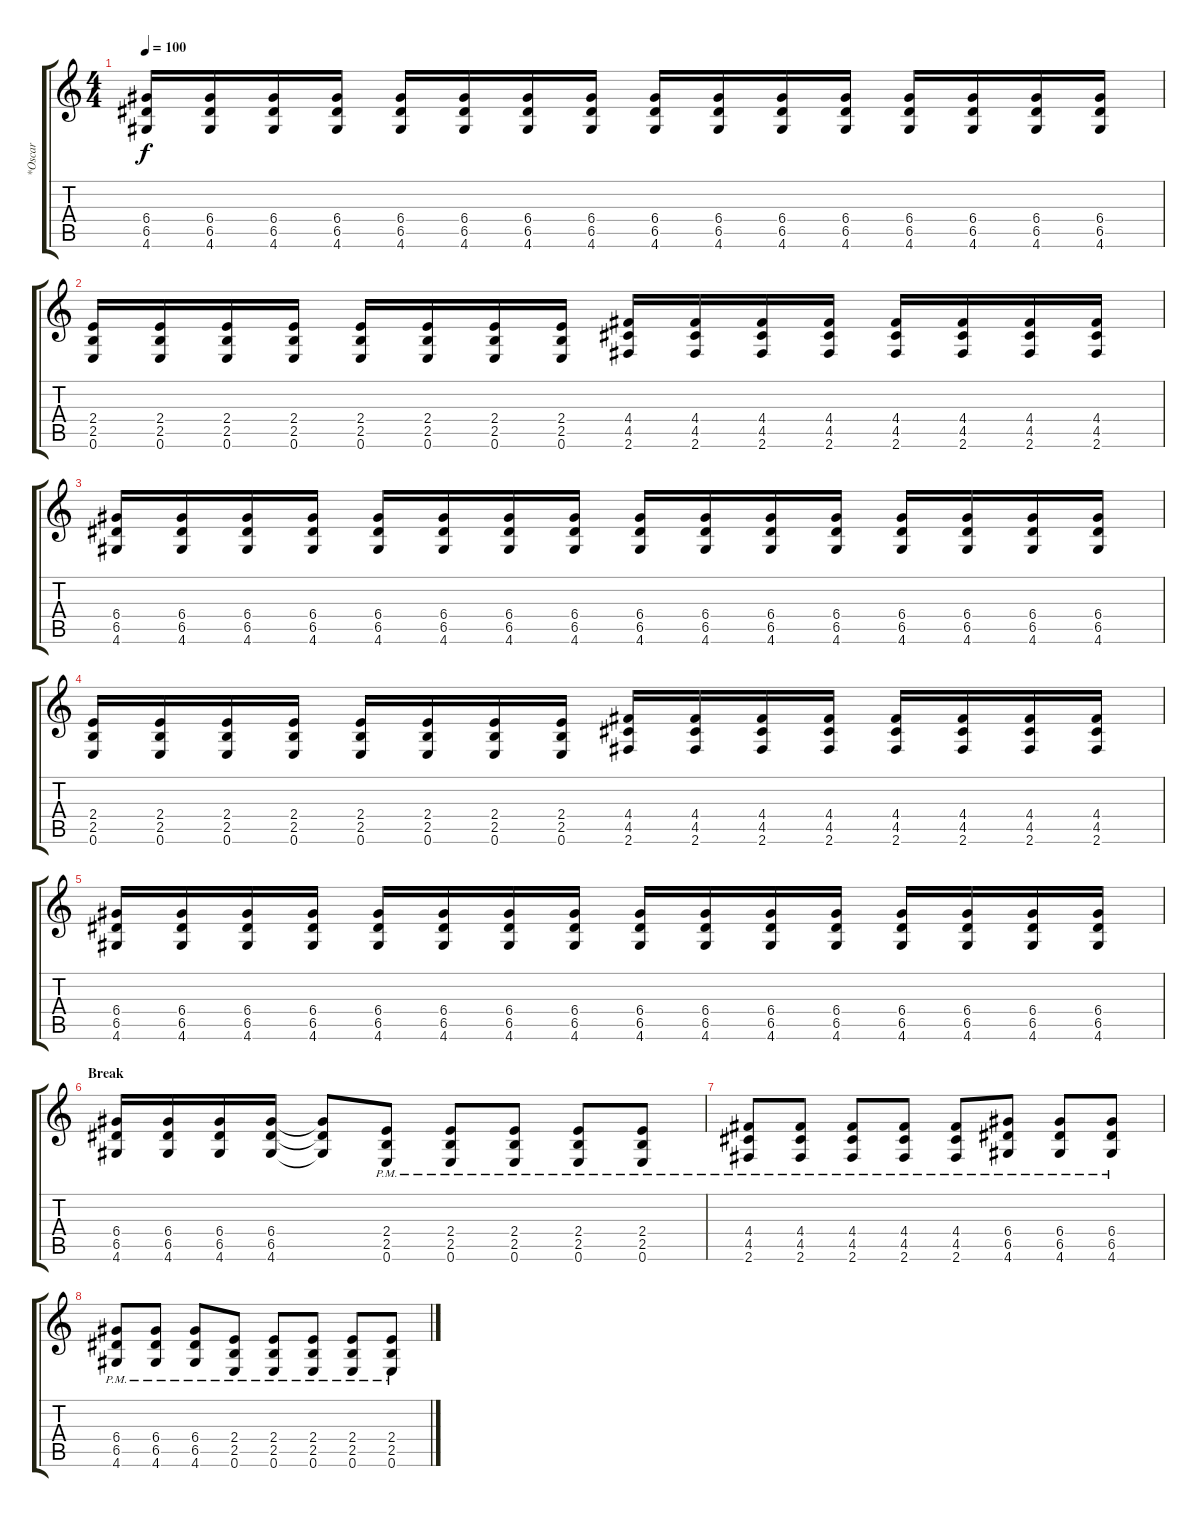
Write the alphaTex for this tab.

\track ("*Oscar" "*Oscar") {instrument distortionguitar}
\staff {score tabs}
\tuning (E4 B3 G3 D3 A2 E2) {hide}
\ts (4 4)
\tempo 100
\clef g2
\ks c
(6.4 6.5 4.6).16{dy f} (6.4 6.5 4.6).16 (6.4 6.5 4.6).16 (6.4 6.5 4.6).16 (6.4 6.5 4.6).16 (6.4 6.5 4.6).16 (6.4 6.5 4.6).16 (6.4 6.5 4.6).16 (6.4 6.5 4.6).16 (6.4 6.5 4.6).16 (6.4 6.5 4.6).16 (6.4 6.5 4.6).16 (6.4 6.5 4.6).16 (6.4 6.5 4.6).16 (6.4 6.5 4.6).16 (6.4 6.5 4.6).16 |
(2.4 2.5 0.6).16 (2.4 2.5 0.6).16 (2.4 2.5 0.6).16 (2.4 2.5 0.6).16 (2.4 2.5 0.6).16 (2.4 2.5 0.6).16 (2.4 2.5 0.6).16 (2.4 2.5 0.6).16 (4.4 4.5 2.6).16 (4.4 4.5 2.6).16 (4.4 4.5 2.6).16 (4.4 4.5 2.6).16 (4.4 4.5 2.6).16 (4.4 4.5 2.6).16 (4.4 4.5 2.6).16 (4.4 4.5 2.6).16 |
(6.4 6.5 4.6).16 (6.4 6.5 4.6).16 (6.4 6.5 4.6).16 (6.4 6.5 4.6).16 (6.4 6.5 4.6).16 (6.4 6.5 4.6).16 (6.4 6.5 4.6).16 (6.4 6.5 4.6).16 (6.4 6.5 4.6).16 (6.4 6.5 4.6).16 (6.4 6.5 4.6).16 (6.4 6.5 4.6).16 (6.4 6.5 4.6).16 (6.4 6.5 4.6).16 (6.4 6.5 4.6).16 (6.4 6.5 4.6).16 |
(2.4 2.5 0.6).16 (2.4 2.5 0.6).16 (2.4 2.5 0.6).16 (2.4 2.5 0.6).16 (2.4 2.5 0.6).16 (2.4 2.5 0.6).16 (2.4 2.5 0.6).16 (2.4 2.5 0.6).16 (4.4 4.5 2.6).16 (4.4 4.5 2.6).16 (4.4 4.5 2.6).16 (4.4 4.5 2.6).16 (4.4 4.5 2.6).16 (4.4 4.5 2.6).16 (4.4 4.5 2.6).16 (4.4 4.5 2.6).16 |
(6.4 6.5 4.6).16 (6.4 6.5 4.6).16 (6.4 6.5 4.6).16 (6.4 6.5 4.6).16 (6.4 6.5 4.6).16 (6.4 6.5 4.6).16 (6.4 6.5 4.6).16 (6.4 6.5 4.6).16 (6.4 6.5 4.6).16 (6.4 6.5 4.6).16 (6.4 6.5 4.6).16 (6.4 6.5 4.6).16 (6.4 6.5 4.6).16 (6.4 6.5 4.6).16 (6.4 6.5 4.6).16 (6.4 6.5 4.6).16 |
\section ("" "Break")
(6.4 6.5 4.6).16 (6.4 6.5 4.6).16 (6.4 6.5 4.6).16 (6.4 6.5 4.6).16 (6.4{t} 6.5{t} 4.6{t}).8 (2.4{pm} 2.5{pm} 0.6{pm}).8 (2.4{pm} 2.5{pm} 0.6{pm}).8 (2.4{pm} 2.5{pm} 0.6{pm}).8 (2.4{pm} 2.5{pm} 0.6{pm}).8 (2.4{pm} 2.5 0.6{pm}).8 |
(4.4{pm} 4.5{pm} 2.6{pm}).8 (4.4{pm} 4.5{pm} 2.6{pm}).8 (4.4{pm} 4.5{pm} 2.6{pm}).8 (4.4{pm} 4.5{pm} 2.6{pm}).8 (4.4{pm} 4.5{pm} 2.6{pm}).8 (6.4{pm} 6.5{pm} 4.6{pm}).8 (6.4{pm} 6.5{pm} 4.6{pm}).8 (6.4{pm} 6.5{pm} 4.6{pm}).8 |
(6.4{pm} 6.5{pm} 4.6{pm}).8 (6.4{pm} 6.5{pm} 4.6{pm}).8 (6.4{pm} 6.5{pm} 4.6{pm}).8 (2.4{pm} 2.5{pm} 0.6{pm}).8 (2.4{pm} 2.5{pm} 0.6{pm}).8 (2.4{pm} 2.5{pm} 0.6{pm}).8 (2.4{pm} 2.5{pm} 0.6{pm}).8 (2.4{pm} 2.5{pm} 0.6{pm}).8
